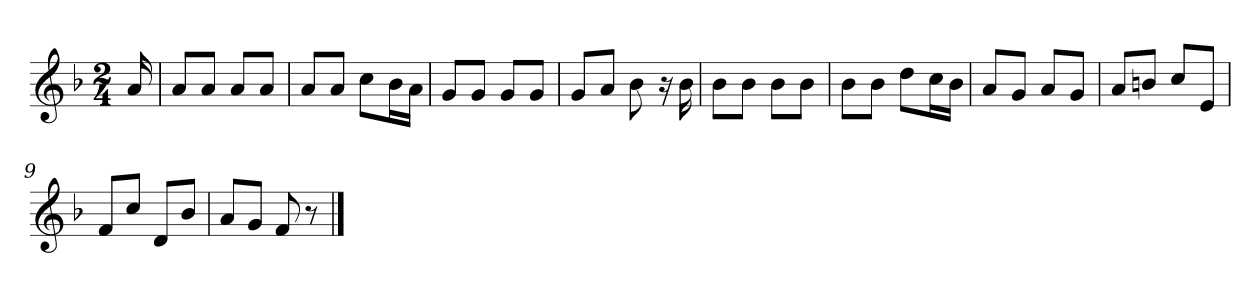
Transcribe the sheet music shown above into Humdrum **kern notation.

**kern
*part1
*staff1
*k[b-]
*M2/4
*MM120
=
16a
=1
8aL
8aJ
8aL
8aJ
=2
8aL
8aJ
8ccL
16b-L
16aJJ
=3
8gL
8gJ
8gL
8gJ
=4
8gL
8aJ
8b-
16r
16b-
=5
8b-L
8b-J
8b-L
8b-J
=6
8b-L
8b-J
8ddL
16ccL
16b-JJ
=7
8aL
8gJ
8aL
8gJ
=8
8aL
8bnJ
8ccL
8eJ
=9
8fL
8ccJ
8dL
8b-J
=10
8aL
8gJ
8f
8r
==
*-
